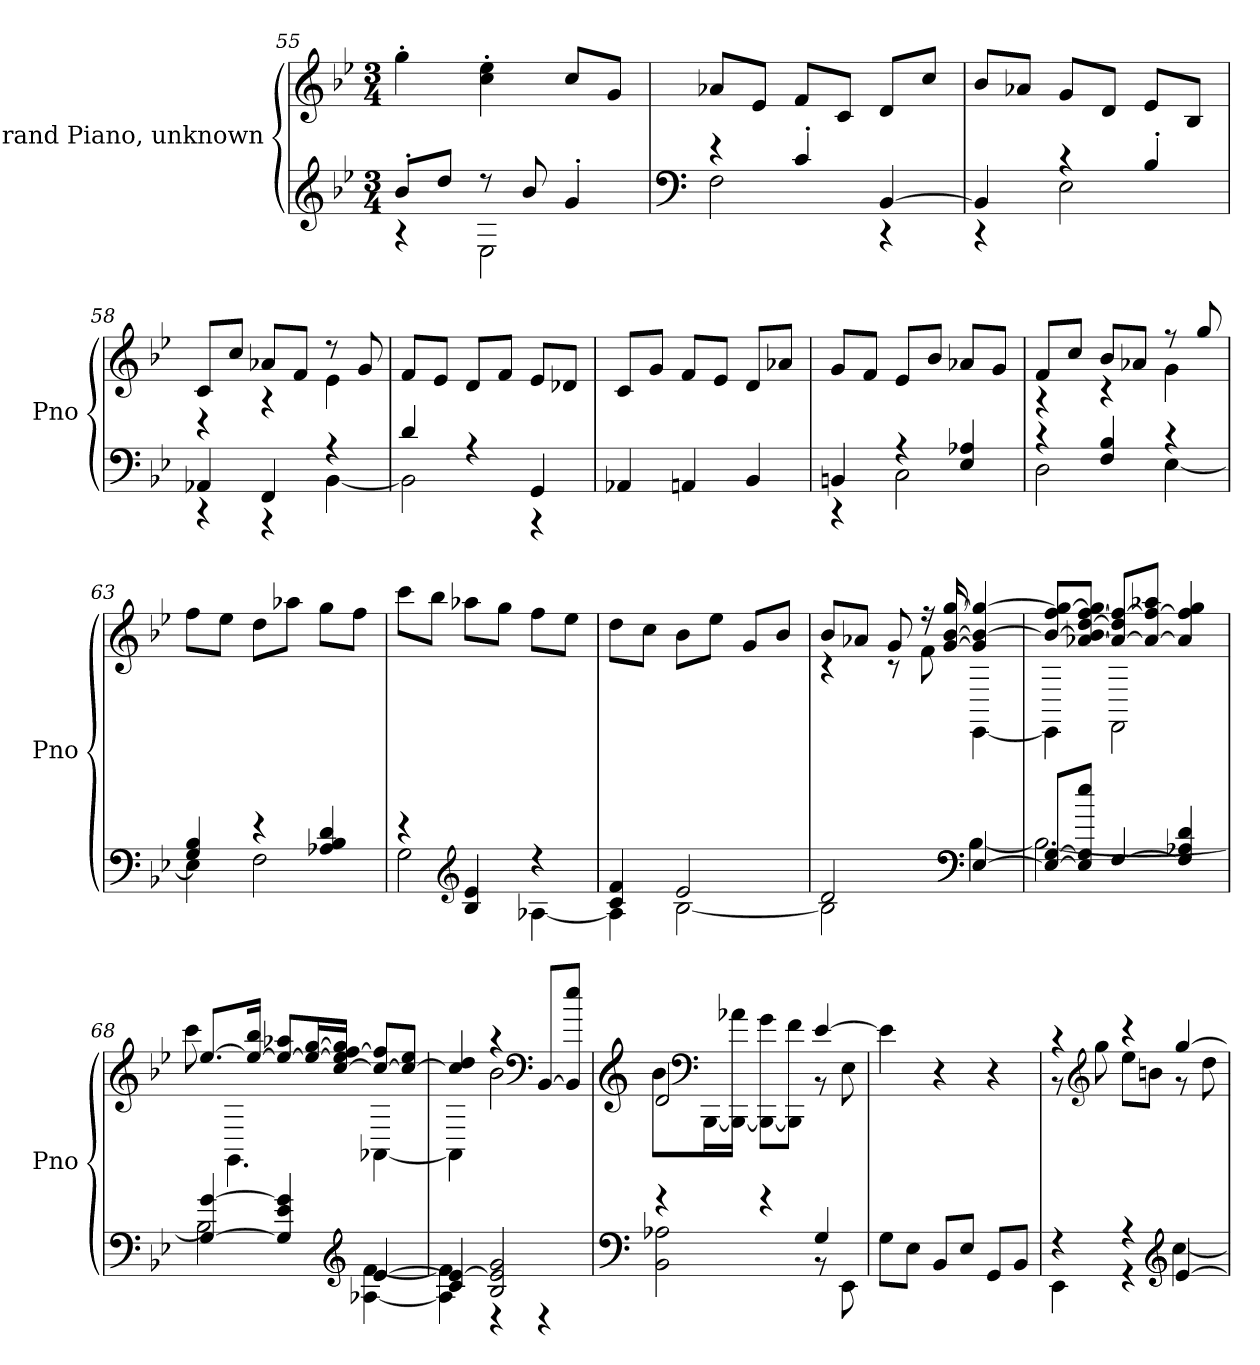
**kern	**kern
*part1	*part1
*staff2	*staff1
*I"Grand Piano, unknown	*
*I'Pno	*
*clefG2	*clefG2
*k[b-e-]	*k[b-e-]
*M3/4	*M3/4
=55	=55
*^	*
8b-'/L	4r	4gg'\
8dd/J	.	.
8r	2E-\	4cc\' 4ee-\'
8b-/	.	.
4g'/	.	8cc/L
.	.	8g/J
=56	=56	=56
*clefF4	*	*
4r	2F\	8a-X/L
.	.	8e-/J
4c'/	.	8f/L
.	.	8c/J
[4BB-/	4r	8d/L
.	.	8cc/J
=57	=57	=57
4BB-/]	4r	8b-/L
.	.	8a-X/J
4r	2E-\	8g/L
.	.	8d/J
4B-'/	.	8e-/L
.	.	8B-/J
!!LO:LB:g=z
=58	=58	=58
*	*	*^
4AA-X/	4r	8c/L	4r
.	.	8cc/J	.
4FF/	4r	8a-X/L	4r
.	.	8f/J	.
4r	[4BB-\	8r	4e-\
.	.	8g/	.
*	*	*v	*v
=59	=59	=59
4d/	2BB-\]	8f/L
.	.	8e-/J
4r	.	8d/L
.	.	8f/J
4GG/	4r	8e-/L
.	.	8d-X/J
*v	*v	*
=60	=60
4AA-X/	8c/L
.	8g/J
4AAn/	8f/L
.	8e-/J
4BB-/	8d/L
.	8a-X/J
=61	=61
*^	*
4BBn/	4r	8g/L
.	.	8f/J
4r	2C\	8e-/L
.	.	8b-/J
4E-/ 4A-X/	.	8a-X/L
.	.	8g/J
=62	=62	=62
*	*	*^
4r	2D\	8f/L	4r
.	.	8cc/J	.
4F/ 4B-/	.	8b-/L	4r
.	.	8a-X/J	.
4r	[4E-\	8r	4g\
.	.	8gg/	.
*	*	*v	*v
=63	=63	=63
4G/ 4B-/	4E-\]	8ff\L
.	.	8ee-\J
4r	2F\	8dd\L
.	.	8aa-X\J
4A-X/ 4B-/ 4d/	.	8gg\L
.	.	8ff\J
!!LO:LB:g=z
=64	=64	=64
4r	2G\	8ccc\L
.	.	8bb-\J
*clefG2	*	*
4B-/ 4e-/	.	8aa-X\L
.	.	8gg\J
4r	[4A-X\	8ff\L
.	.	8ee-\J
=65	=65	=65
4c/ 4f/	4A-\]	8dd\L
.	.	8cc\J
2e-/	[2B-\	8b-\L
.	.	8ee-\J
.	.	8g/L
.	.	8b-/J
=66	=66	=66
*	*	*^
2d/	2B-\]	8b-/L	4r
.	.	8a-X/J	.
.	.	8g/	8r
.	.	16r	8f\
.	.	[16g/ [16b-/ [16gg/	.
*clefF4	*	*	*
[4E-/	[4B-\	4g/] 4b-/_ 4gg/_	[4EE-\
=67	=67	=67	=67
8E-/_ [8G/L	2.B-\_	8b-/_ 8ff/ 8gg/_L	4EE-\]
8E-/] 8G/] 8ee-/J	.	[8a-X/ 8b-/] [8dd/ [8ff/ 8gg/]J	.
[4F/	.	8a-/_ 8dd/] 8ff/_L	2FF\
.	.	8a-/_ 8ff/_ 8aa-X/J	.
4F/] 4A-X/ 4d/	.	4a-/] 4ff/] 4gg/	.
!!LO:LB:g=z	!!
=68	=68	=68	=68
[4G/ [4g/	2B-\]	[8.ee-/L	8ccc\
.	.	.	4.GG\
.	.	16ee-/_ 16bb-/Jk	.
4G/] 4e-/ 4g/]	.	8ee-/_ 8aa-X/L	.
.	.	16ee-/_ [16gg/L	.
.	.	[16cc/ 16ee-/] [16ff/ 16gg/]JJ	.
*clefG2	*	*	*
[4e-/	[4A-X\ [4f\	8cc/_ 8ff/]L	[4AA-X\
.	.	8cc/_ 8ee-/J	.
=69	=69	=69	=69
4c/ 4e-/_	4A-\] 4f\]	4cc/] 4dd/	4AA-\]
2B-/ 2e-/] 2g/	4r	4r	2b-\
*	*	*clefF4	*
.	4r	[8BB-/L	.
.	.	8BB-/] 8ee-/J	.
=70	=70	=70	=70
*clefF4	*	*clefG2	*
4r	2BB-\ 2A-X\	2d/	8b-\L
*	*	*clefF4	*
.	.	.	[16BBB-\L
.	.	.	16BBB-\_ 16a-X\JJ
4r	.	.	8BBB-\_ 8g\L
.	.	.	8BBB-\] 8f\J
4G/	8r	[4e-/	8r
.	8EE-\	.	8E-\
*v	*v	*	*
*	*v	*v
=71	=71
8G\L	4e-\]
8E-\J	.
8BB-/L	4r
8E-/J	.
8GG/L	4r
8BB-/J	.
!!LO:LB:g=z
=72	=72
*^	*^
4r	4EE-\	4r	8r
*	*	*clefG2	*
.	.	.	8gg\
4r	4r	4r	8ee-\L
.	.	.	8bn\J
*clefG2	*	*	*
[4e-/	[4cc\	[4gg/	8r
.	.	.	8dd\
*v	*v	*	*
*	*v	*v
=	=
*-	*-
